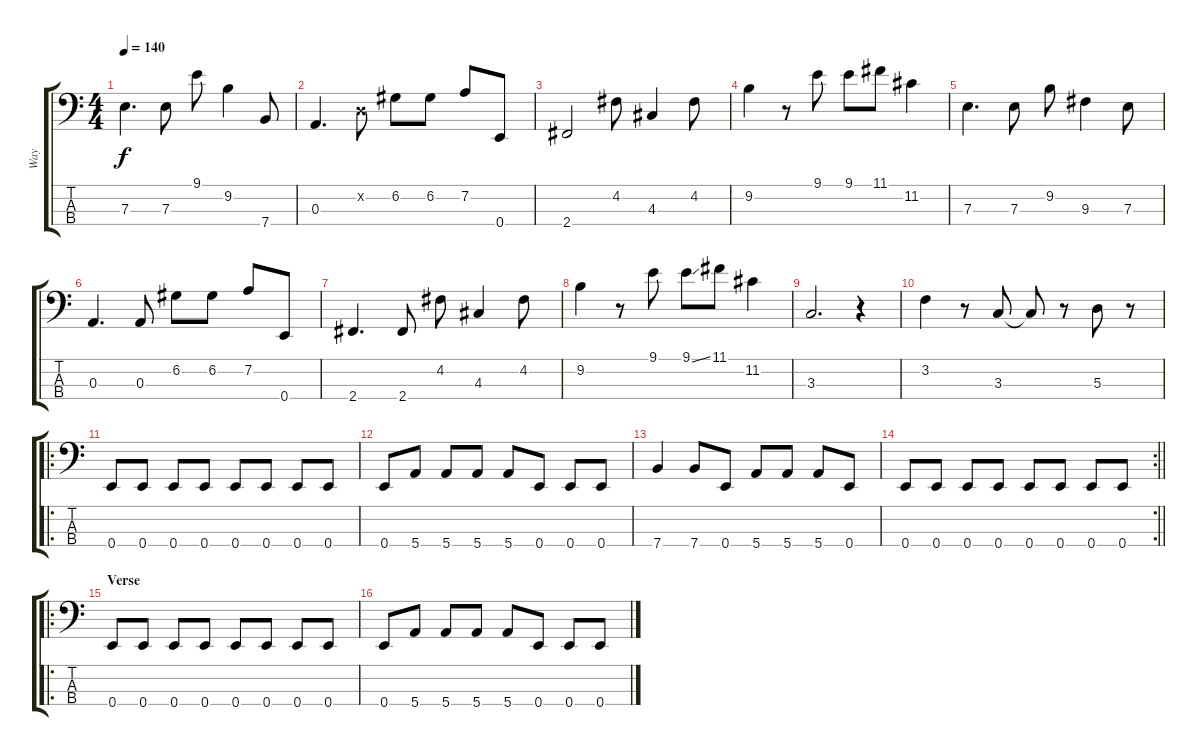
\track ("Way" "Way") {instrument electricbasspick}
\staff {score tabs}
\tuning (G2 D2 A1 E1) {hide}
\ts (4 4)
\tempo 140
\clef f4
\ks c
7.3.4{d dy f} 7.3.8 9.1.8 9.2.4 7.4.8 |
0.3.4{d} 0.2{x}.8 6.2.8 6.2.8 7.2.8 0.4.8 |
2.4.2 4.2.8 4.3.4 4.2.8 |
9.2.4 r.8 9.1.8 9.1.8 11.1.8 11.2.4 |
7.3.4{d} 7.3.8 9.2.8 9.3.4 7.3.8 |
0.3.4{d} 0.3.8 6.2.8 6.2.8 7.2.8 0.4.8 |
2.4.4{d} 2.4.8 4.2.8 4.3.4 4.2.8 |
9.2.4 r.8 9.1.8 9.1{ss}.8 11.1.8 11.2.4 |
3.3.2{d} r.4 |
3.2.4 r.8 3.3.8 3.3{t}.8 r.8 5.3.8 r.8 |
\ro
0.4.8 0.4.8 0.4.8 0.4.8 0.4.8 0.4.8 0.4.8 0.4.8 |
0.4.8 5.4.8 5.4.8 5.4.8 5.4.8 0.4.8 0.4.8 0.4.8 |
7.4.4 7.4.8 0.4.8 5.4.8 5.4.8 5.4.8 0.4.8 |
\rc 2
\barLineRight lightlight
0.4.8 0.4.8 0.4.8 0.4.8 0.4.8 0.4.8 0.4.8 0.4.8 |
\ro
\section ("" "Verse")
0.4.8 0.4.8 0.4.8 0.4.8 0.4.8 0.4.8 0.4.8 0.4.8 |
0.4.8 5.4.8 5.4.8 5.4.8 5.4.8 0.4.8 0.4.8 0.4.8
